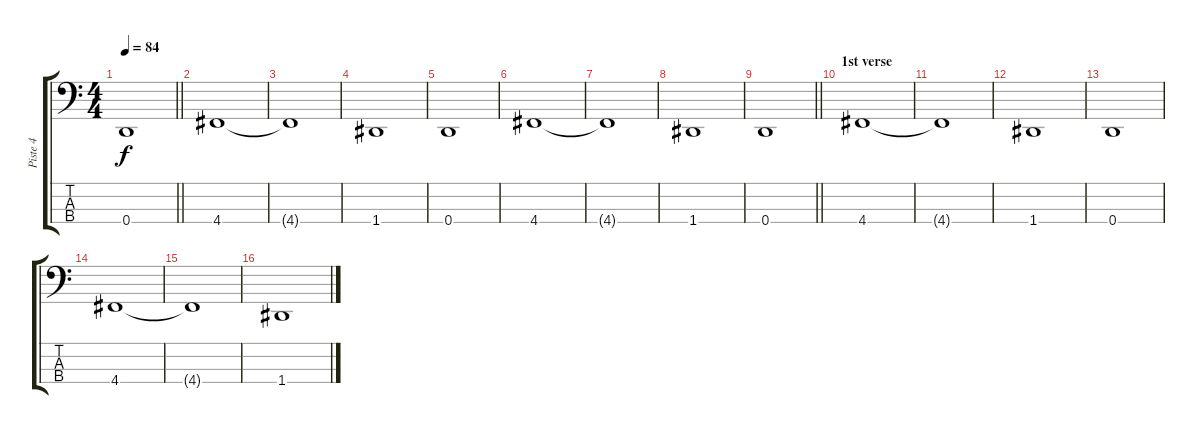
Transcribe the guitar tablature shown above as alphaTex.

\track ("Piste 4" "Piste 4") {instrument electricbasspick}
\staff {score tabs}
\tuning (F2 C2 G1 D1) {hide}
\ts (4 4)
\tempo 84
\clef f4
\barLineRight lightlight
\ks c
0.4.1{dy f} |
\section ("" "")
4.4.1 |
4.4{t}.1 |
1.4.1 |
0.4.1 |
4.4.1 |
4.4{t}.1 |
1.4.1 |
\barLineRight lightlight
0.4.1 |
\section ("" "1st verse")
4.4.1 |
4.4{t}.1 |
1.4.1 |
0.4.1 |
4.4.1 |
4.4{t}.1 |
1.4.1
